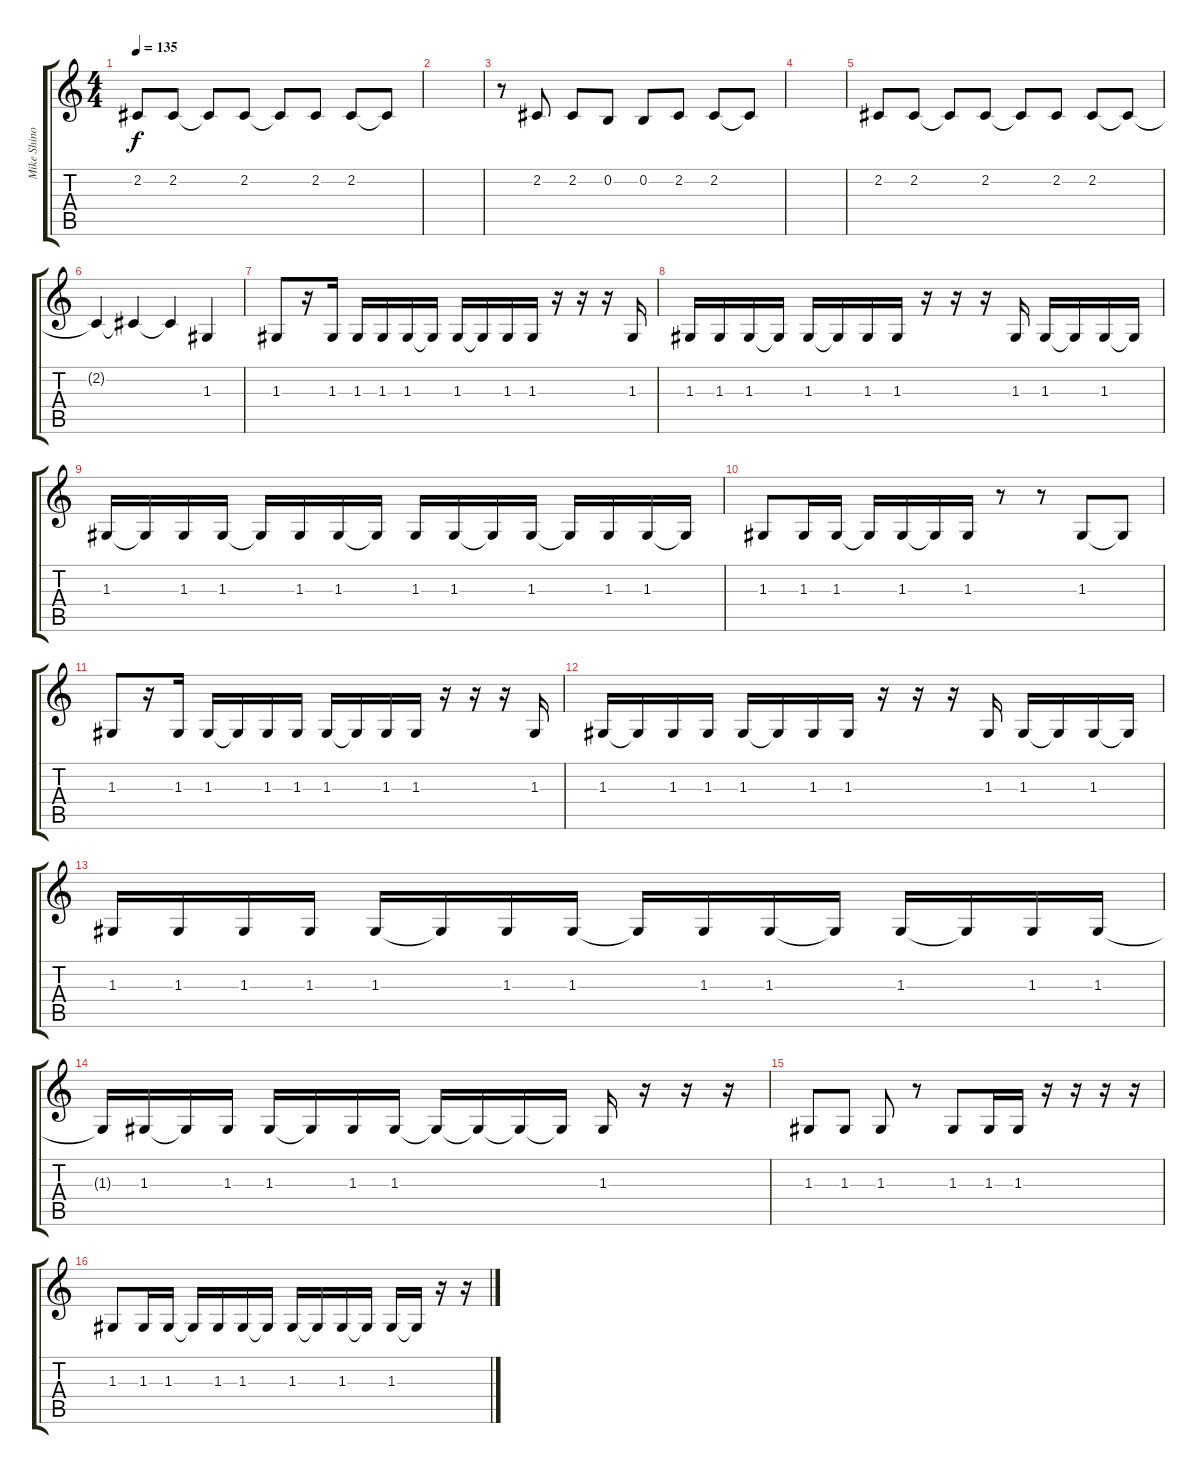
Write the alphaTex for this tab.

\track ("Mike Shinoda (Vocals)" "Mike Shino") {instrument electricgrandpiano}
\staff {score tabs}
\tuning (E4 B3 G3 D3 A2 E2) {hide}
\ts (4 4)
\tempo 135
\clef g2
\ks c
2.2.8{dy f} 2.2.8 2.2{t}.8 2.2.8 2.2{t}.8 2.2.8 2.2.8 2.2{t}.8 |
|
r.8 2.2.8 2.2.8 0.2.8 0.2.8 2.2.8 2.2.8 2.2{t}.8 |
|
2.2.8 2.2.8 2.2{t}.8 2.2.8 2.2{t}.8 2.2.8 2.2.8 2.2{t}.8 |
2.2{t}.4 2.2{t}.4 2.2{t}.4 1.3.4 |
1.3.8 r.16 1.3.16 1.3.16 1.3.16 1.3.16 1.3{t}.16 1.3.16 1.3{t}.16 1.3.16 1.3.16 r.16 r.16 r.16 1.3.16 |
1.3.16 1.3.16 1.3.16 1.3{t}.16 1.3.16 1.3{t}.16 1.3.16 1.3.16 r.16 r.16 r.16 1.3.16 1.3.16 1.3{t}.16 1.3.16 1.3{t}.16 |
1.3.16 1.3{t}.16 1.3.16 1.3.16 1.3{t}.16 1.3.16 1.3.16 1.3{t}.16 1.3.16 1.3.16 1.3{t}.16 1.3.16 1.3{t}.16 1.3.16 1.3.16 1.3{t}.16 |
1.3.8 1.3.16 1.3.16 1.3{t}.16 1.3.16 1.3{t}.16 1.3.16 r.8 r.8 1.3.8 1.3{t}.8 |
1.3.8 r.16 1.3.16 1.3.16 1.3{t}.16 1.3.16 1.3.16 1.3.16 1.3{t}.16 1.3.16 1.3.16 r.16 r.16 r.16 1.3.16 |
1.3.16 1.3{t}.16 1.3.16 1.3.16 1.3.16 1.3{t}.16 1.3.16 1.3.16 r.16 r.16 r.16 1.3.16 1.3.16 1.3{t}.16 1.3.16 1.3{t}.16 |
1.3.16 1.3.16 1.3.16 1.3.16 1.3.16 1.3{t}.16 1.3.16 1.3.16 1.3{t}.16 1.3.16 1.3.16 1.3{t}.16 1.3.16 1.3{t}.16 1.3.16 1.3.16 |
1.3{t}.16 1.3.16 1.3{t}.16 1.3.16 1.3.16 1.3{t}.16 1.3.16 1.3.16 1.3{t}.16 1.3{t}.16 1.3{t}.16 1.3{t}.16 1.3.16 r.16 r.16 r.16 |
1.3.8 1.3.8 1.3.8 r.8 1.3.8 1.3.16 1.3.16 r.16 r.16 r.16 r.16 |
1.3.8 1.3.16 1.3.16 1.3{t}.16 1.3.16 1.3.16 1.3{t}.16 1.3.16 1.3{t}.16 1.3.16 1.3{t}.16 1.3.16 1.3{t}.16 r.16 r.16
